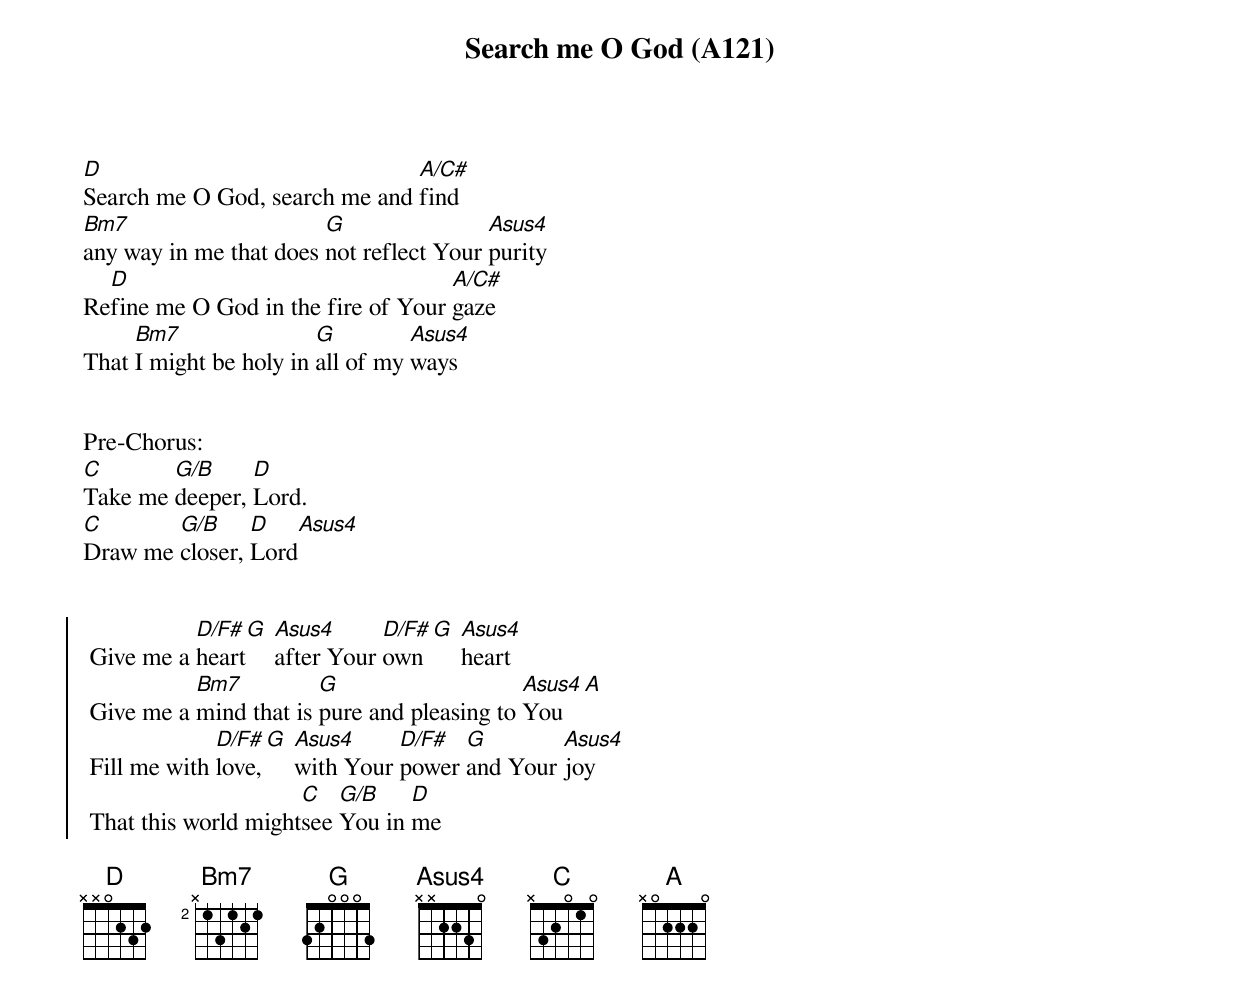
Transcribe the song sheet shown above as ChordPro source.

{title: Search me O God (A121)}
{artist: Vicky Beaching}

[D]Search me O God, search me and [A/C#]find
[Bm7]any way in me that does [G]not reflect Your [Asus4]purity
Re[D]fine me O God in the fire of Your [A/C#]gaze
That [Bm7]I might be holy in [G]all of my [Asus4]ways


Pre-Chorus:
[C]Take me [G/B]deeper, [D]Lord.
[C]Draw me [G/B]closer, [D]Lord[Asus4]


{soc}
 Give me a [D/F#]heart[G] [Asus4]after Your [D/F#]own[G] [Asus4]heart
 Give me a [Bm7]mind that is [G]pure and pleasing to [Asus4]You [A]
 Fill me with [D/F#]love,[G] [Asus4]with Your [D/F#]power [G]and Your [Asus4]joy
 That this world might[C]see [G/B]You in [D]me
 {eoc}

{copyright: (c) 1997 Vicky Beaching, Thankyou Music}
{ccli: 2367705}
